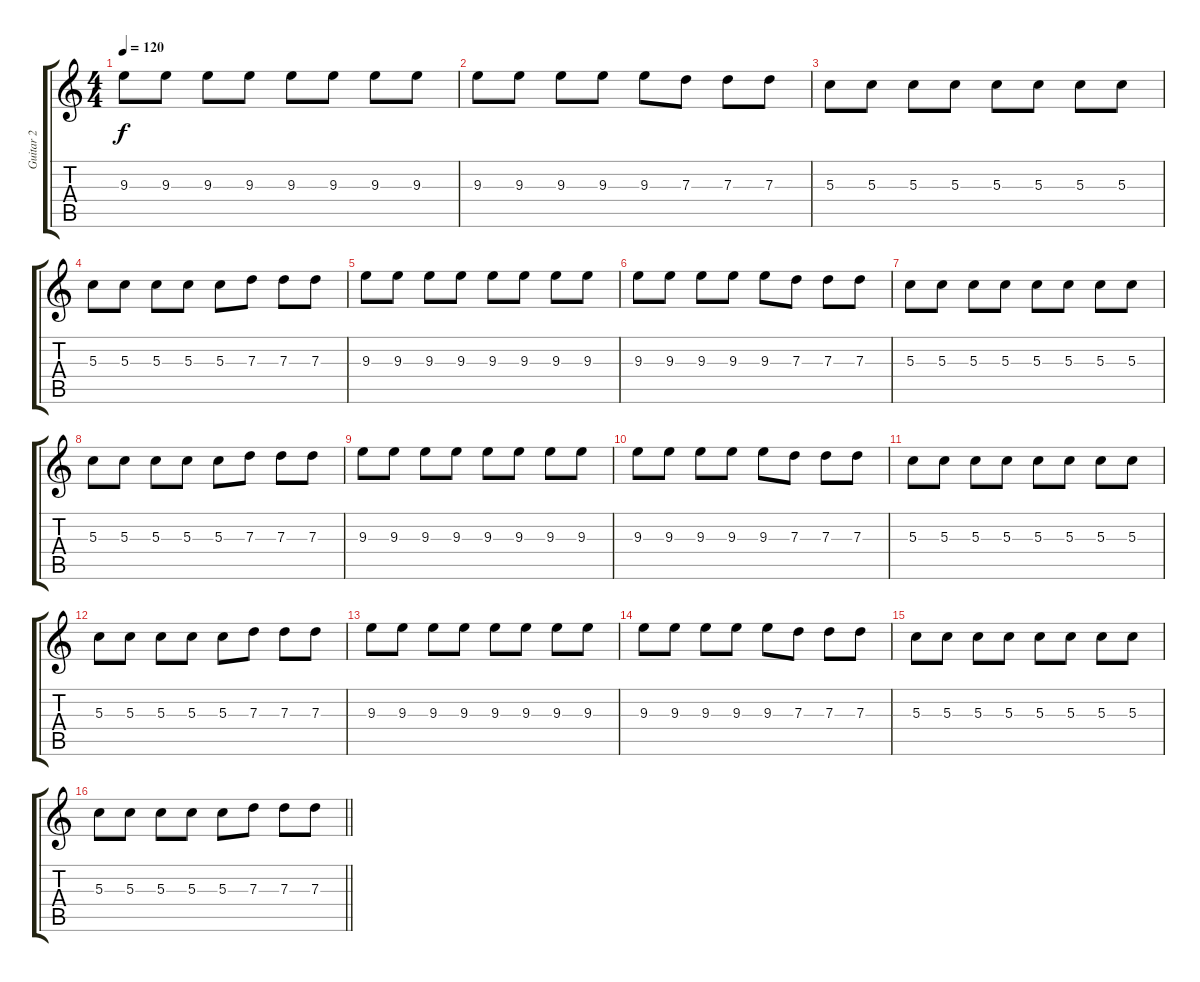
\track ("Guitar 2" "Guitar 2") {instrument distortionguitar}
\staff {score tabs}
\tuning (E4 B3 G3 D3 A2 E2) {hide}
\ts (4 4)
\tempo 120
\clef g2
\ks c
9.3.8{dy f} 9.3.8 9.3.8 9.3.8 9.3.8 9.3.8 9.3.8 9.3.8 |
9.3.8 9.3.8 9.3.8 9.3.8 9.3.8 7.3.8 7.3.8 7.3.8 |
5.3.8 5.3.8 5.3.8 5.3.8 5.3.8 5.3.8 5.3.8 5.3.8 |
5.3.8 5.3.8 5.3.8 5.3.8 5.3.8 7.3.8 7.3.8 7.3.8 |
9.3.8 9.3.8 9.3.8 9.3.8 9.3.8 9.3.8 9.3.8 9.3.8 |
9.3.8 9.3.8 9.3.8 9.3.8 9.3.8 7.3.8 7.3.8 7.3.8 |
5.3.8 5.3.8 5.3.8 5.3.8 5.3.8 5.3.8 5.3.8 5.3.8 |
5.3.8 5.3.8 5.3.8 5.3.8 5.3.8 7.3.8 7.3.8 7.3.8 |
9.3.8 9.3.8 9.3.8 9.3.8 9.3.8 9.3.8 9.3.8 9.3.8 |
9.3.8 9.3.8 9.3.8 9.3.8 9.3.8 7.3.8 7.3.8 7.3.8 |
5.3.8 5.3.8 5.3.8 5.3.8 5.3.8 5.3.8 5.3.8 5.3.8 |
5.3.8 5.3.8 5.3.8 5.3.8 5.3.8 7.3.8 7.3.8 7.3.8 |
9.3.8 9.3.8 9.3.8 9.3.8 9.3.8 9.3.8 9.3.8 9.3.8 |
9.3.8 9.3.8 9.3.8 9.3.8 9.3.8 7.3.8 7.3.8 7.3.8 |
5.3.8 5.3.8 5.3.8 5.3.8 5.3.8 5.3.8 5.3.8 5.3.8 |
\barLineRight lightlight
5.3.8 5.3.8 5.3.8 5.3.8 5.3.8 7.3.8 7.3.8 7.3.8
